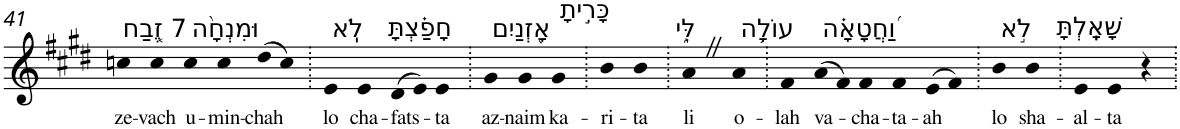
**kern	**text
*part1	*part1
*staff1	*staff1
*I"Piano	*
*I'Pno	*
!!LO:PB:g=z
*clefG2	*
*k[f#c#g#d#]	*
*E:	*
=41	=41
!LO:TX:a:t=7 זֶ֤בַח	!
!	!LO:LY:b
4ccn	ze-
!	!LO:LY:b
4cc	-vach
!LO:TX:a:t=וּמִנְחָ֨ה	!
!	!LO:LY:b
4cc	u-
!	!LO:LY:b
4cc	-min-
!	!LO:LY:b
(>8dd#	-chah
8cc)	.
=42.	=42.
!LO:TX:a:t=לֹֽא	!
!	!LO:LY:b
4e	lo
!LO:TX:a:t=חָפַ֗צְתָּ	!
!	!LO:LY:b
4e	cha-
!	!LO:LY:b
(>8d#	-fats-
8e)	.
!	!LO:LY:b
4e	-ta
=43.	=43.
!LO:TX:a:t=אָ֭זְנַיִם	!
!	!LO:LY:b
4g#	az-
!	!LO:LY:b
4g#	-naim
!LO:TX:a:t=כָּרִ֣יתָ	!
!	!LO:LY:b
4g#	ka-
=44.	=44.
!	!LO:LY:b
4b	-ri-
!	!LO:LY:b
4b	-ta
=45.	=45.
!LO:TX:a:t=לִּ֑י	!
!	!LO:LY:b
4aZ	li
!LO:TX:a:t=עוֹלָ֥ה	!
!	!LO:LY:b
4a	o-
=46.	=46.
!	!LO:LY:b
4f#	-lah
!LO:TX:a:t=וַ֝חֲטָאָ֗ה	!
!	!LO:LY:b
(>8a	va-
8f#)	.
!	!LO:LY:b
4f#	-cha-
!	!LO:LY:b
4f#	-ta-
!	!LO:LY:b
(>8e	-ah
8f#)	.
=47.	=47.
!LO:TX:a:t=לֹ֣א	!
!	!LO:LY:b
4b	lo
!LO:TX:a:t=שָׁאָֽלְתָּ	!
!	!LO:LY:b
4b	sha-
=48.	=48.
!	!LO:LY:b
4e	-al-
!	!LO:LY:b
4e	-ta
4r	.
=.	=.
*-	*-
